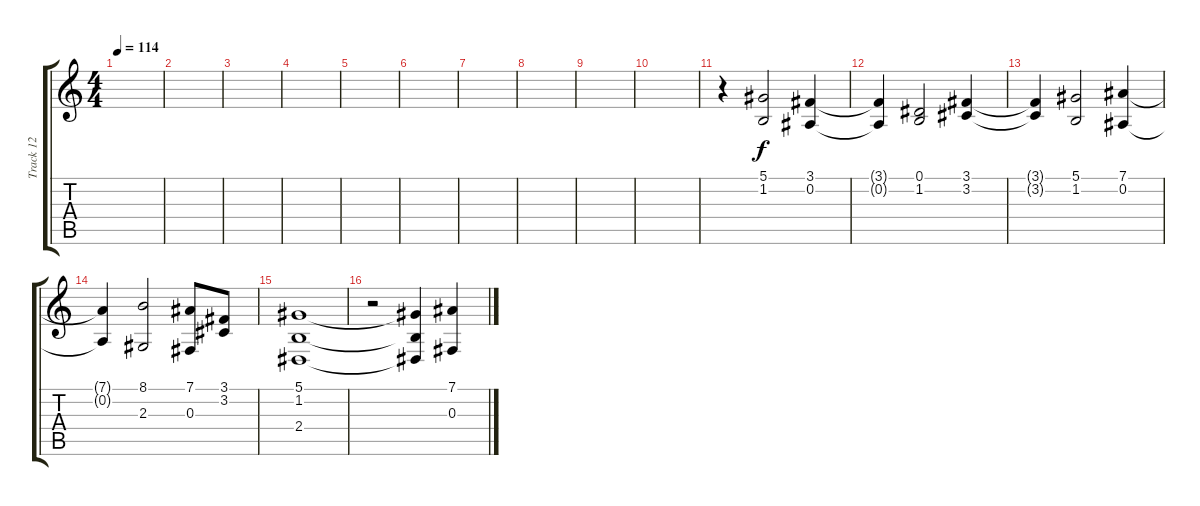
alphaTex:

\track ("Track 12" "Track 12") {instrument violin}
\staff {score tabs}
\tuning (Eb4 Bb3 Gb3 Db3 Ab2 Eb2) {hide}
\ts (4 4)
\tempo 114
\clef g2
\ks c
|
|
|
|
|
|
|
|
|
|
r.4{volume 12} (5.1 1.2).2{volume 8} (3.1 0.2).4{volume 12} |
(3.1{t} 0.2{t}).4{volume 8} (0.1 1.2).2{volume 12} (3.1 3.2).4 |
(3.1{t} 3.2{t}).4 (5.1 1.2).2 (7.1 0.2).4 |
(7.1{t} 0.2{t}).4 (8.1 2.3).2 (7.1 0.3).8 (3.1 3.2).8 |
(5.1 1.2 2.4).1{volume 6} |
r.2 (5.1{t} 1.2{t} 2.4{t}).4{volume 12} (7.1 0.3).4{volume 12}
